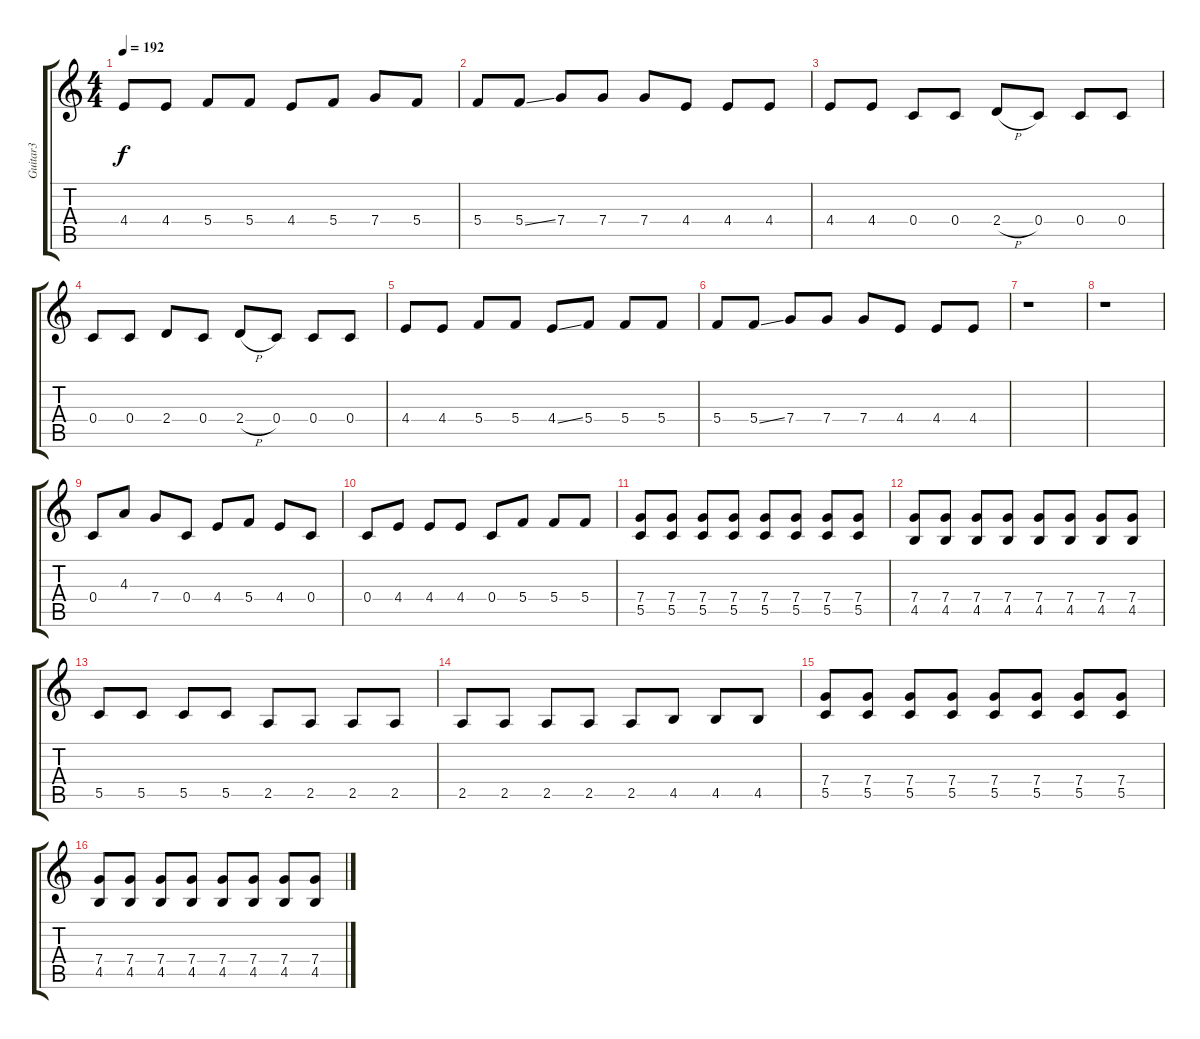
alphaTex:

\track ("Guitar3" "Guitar3") {instrument distortionguitar}
\staff {score tabs}
\tuning (D4 A3 F3 C3 G2 C2) {hide}
\ts (4 4)
\tempo 192
\clef g2
\ks c
4.4.8{dy f} 4.4.8 5.4.8 5.4.8 4.4.8 5.4.8 7.4.8 5.4.8 |
5.4.8 5.4{ss}.8 7.4.8 7.4.8 7.4.8 4.4.8 4.4.8 4.4.8 |
4.4.8 4.4.8 0.4.8 0.4.8 2.4{h}.8 0.4.8 0.4.8 0.4.8 |
0.4.8 0.4.8 2.4.8 0.4.8 2.4{h}.8 0.4.8 0.4.8 0.4.8 |
4.4.8 4.4.8 5.4.8 5.4.8 4.4{ss}.8 5.4.8 5.4.8 5.4.8 |
5.4.8 5.4{ss}.8 7.4.8 7.4.8 7.4.8 4.4.8 4.4.8 4.4.8 |
r.1 |
r.1 |
0.4.8 4.3.8 7.4.8 0.4.8 4.4.8 5.4.8 4.4.8 0.4.8 |
0.4.8 4.4.8 4.4.8 4.4.8 0.4.8 5.4.8 5.4.8 5.4.8 |
(7.4 5.5).8 (7.4 5.5).8 (7.4 5.5).8 (7.4 5.5).8 (7.4 5.5).8 (7.4 5.5).8 (7.4 5.5).8 (7.4 5.5).8 |
(7.4 4.5).8 (7.4 4.5).8 (7.4 4.5).8 (7.4 4.5).8 (7.4 4.5).8 (7.4 4.5).8 (7.4 4.5).8 (7.4 4.5).8 |
5.5.8 5.5.8 5.5.8 5.5.8 2.5.8 2.5.8 2.5.8 2.5.8 |
2.5.8 2.5.8 2.5.8 2.5.8 2.5.8 4.5.8 4.5.8 4.5.8 |
(7.4 5.5).8 (7.4 5.5).8 (7.4 5.5).8 (7.4 5.5).8 (7.4 5.5).8 (7.4 5.5).8 (7.4 5.5).8 (7.4 5.5).8 |
(7.4 4.5).8 (7.4 4.5).8 (7.4 4.5).8 (7.4 4.5).8 (7.4 4.5).8 (7.4 4.5).8 (7.4 4.5).8 (7.4 4.5).8
